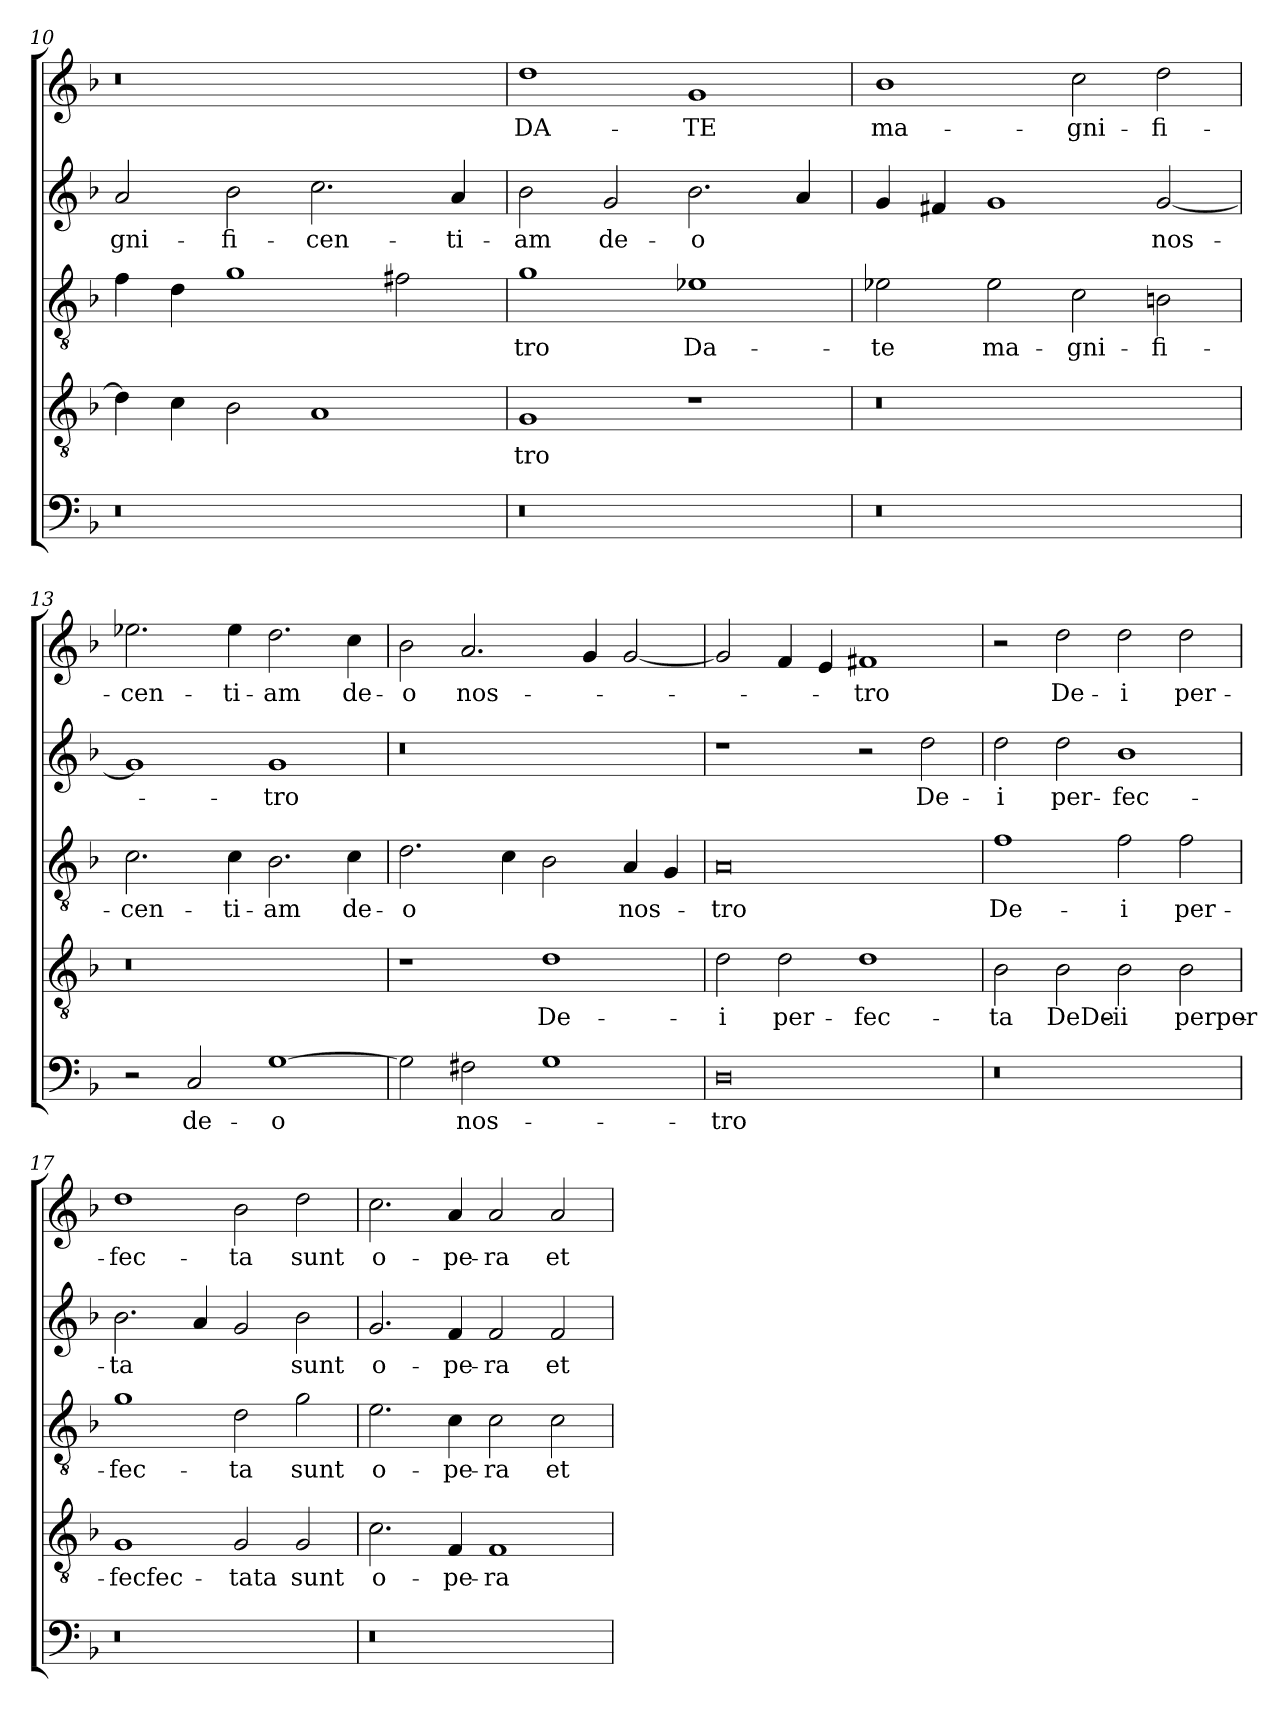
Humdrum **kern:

**kern	**text	**kern	**text	**kern	**text	**kern	**text	**kern	**text
*part5	*part5	*part4	*part4	*part3	*part3	*part2	*part2	*part1	*part1
*staff5	*staff5	*staff4	*staff4	*staff3	*staff3	*staff2	*staff2	*staff1	*staff1
*clefF4	*	*clefGv2	*	*clefGv2	*	*clefG2	*	*clefG2	*
*k[b-]	*	*k[b-]	*	*k[b-]	*	*k[b-]	*	*k[b-]	*
=10	=10	=10	=10	=10	=10	=10	=10	=10	=10
0r	.	4d]	.	4f	.	2a	-gni-	0r	.
.	.	4c	.	4d	.	.	.	.	.
.	.	2B-	.	1g	.	2b-	-fi-	.	.
.	.	1A	.	.	.	2.cc	-cen-	.	.
.	.	.	.	2f#X	.	.	.	.	.
.	.	.	.	.	.	4a	-ti-	.	.
=11	=11	=11	=11	=11	=11	=11	=11	=11	=11
0r	.	1G	-tro	1g	-tro	2b-	-am	1dd	DA-
.	.	.	.	.	.	2g	de-	.	.
.	.	1r	.	1e-X	Da-	2.b-	-o	1g	-TE
.	.	.	.	.	.	4a	.	.	.
=12	=12	=12	=12	=12	=12	=12	=12	=12	=12
0r	.	0r	.	2e-X	-te	4g	.	1b-	ma-
.	.	.	.	.	.	4f#X	.	.	.
.	.	.	.	2e-	ma-	1g	.	.	.
.	.	.	.	2c	-gni-	.	.	2cc	-gni-
.	.	.	.	2Bn	-fi-	[2g	nos-	2dd	-fi-
=13	=13	=13	=13	=13	=13	=13	=13	=13	=13
2r	.	0r	.	2.c	-cen-	1g]	.	2.ee-X	-cen-
2C	de-	.	.	.	.	.	.	.	.
.	.	.	.	4c	-ti-	.	.	4ee-	-ti-
[1G	-o	.	.	2.B-	-am	1g	-tro	2.dd	-am
.	.	.	.	4c	de-	.	.	4cc	de-
!!LO:LB:g=z
=14	=14	=14	=14	=14	=14	=14	=14	=14	=14
2G]	.	1r	.	2.d	-o	0r	.	2b-	-o
2F#X	nos-	.	.	.	.	.	.	2.a	nos-
.	.	.	.	4c	.	.	.	.	.
1G	.	1d	De-	2B-	.	.	.	.	.
.	.	.	.	.	.	.	.	4g	.
.	.	.	.	4A	nos-	.	.	[2g	.
.	.	.	.	4G	.	.	.	.	.
=15	=15	=15	=15	=15	=15	=15	=15	=15	=15
0D	-tro	2d	-i	0A	-tro	1r	.	2g]	.
.	.	2d	per-	.	.	.	.	4f	.
.	.	.	.	.	.	.	.	4e	.
.	.	1d	-fec-	.	.	2r	.	1f#X	-tro
.	.	.	.	.	.	2dd	De-	.	.
=16	=16	=16	=16	=16	=16	=16	=16	=16	=16
0r	.	2B-	-ta	1f	De-	2dd	-i	2r	.
.	.	2B-	DeDe-	.	.	2dd	per-	2dd	De-
.	.	2B-	-ii	2f	-i	1b-	-fec-	2dd	-i
.	.	2B-	perper-	2f	per-	.	.	2dd	per-
=17	=17	=17	=17	=17	=17	=17	=17	=17	=17
0r	.	1G	-fecfec-	1g	-fec-	2.b-	-ta	1dd	-fec-
.	.	.	.	.	.	4a	.	.	.
.	.	2G	-tata	2d	-ta	2g	.	2b-	-ta
.	.	2G	sunt	2g	sunt	2b-	sunt	2dd	sunt
=18	=18	=18	=18	=18	=18	=18	=18	=18	=18
0r	.	2.c	o-	2.e	o-	2.g	o-	2.cc	o-
.	.	4F	-pe-	4c	-pe-	4f	-pe-	4a	-pe-
.	.	1F	-ra	2c	-ra	2f	-ra	2a	-ra
.	.	.	.	2c	et	2f	et	2a	et
=	=	=	=	=	=	=	=	=	=
*-	*-	*-	*-	*-	*-	*-	*-	*-	*-
